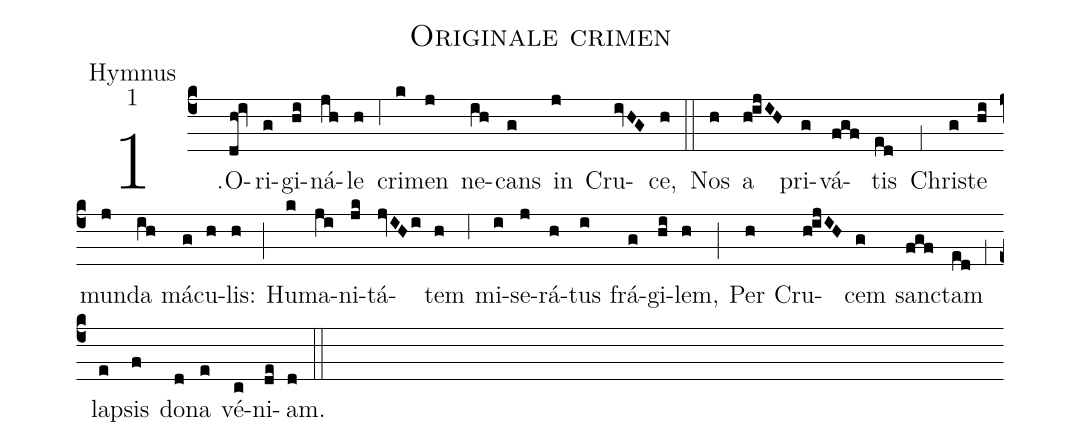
name:Originale crimen;
office-part:Hymnus;
mode:1;
%%
(c4) 1.() O(dh!iv)ri(g)gi(hi)ná(jh)le(h) (,6) cri(k)men(j) ne(ih)cans(g) in(j) Cru(ivHG)ce,(h) (::)
Nos(h) a(h!ijIH) pri(g)vá(fgf)tis(ed) (,1) Chri(g)ste(hi) mun(j)da(ih) má(g)cu(h)lis:(h) (;) Hu(k)ma(ji)ni(jk)tá(jvIHi)tem(h) (,6) mi(i)se(j)rá(h)tus(i) frá(g)gi(hi)lem,(h) (;) Per(h) Cru(h!ijIH)cem(g) san(fgf)ctam(ed) (,1) la(e)psis(f) do(d)na(e) vé(c)ni(de)am.(d) (::)
